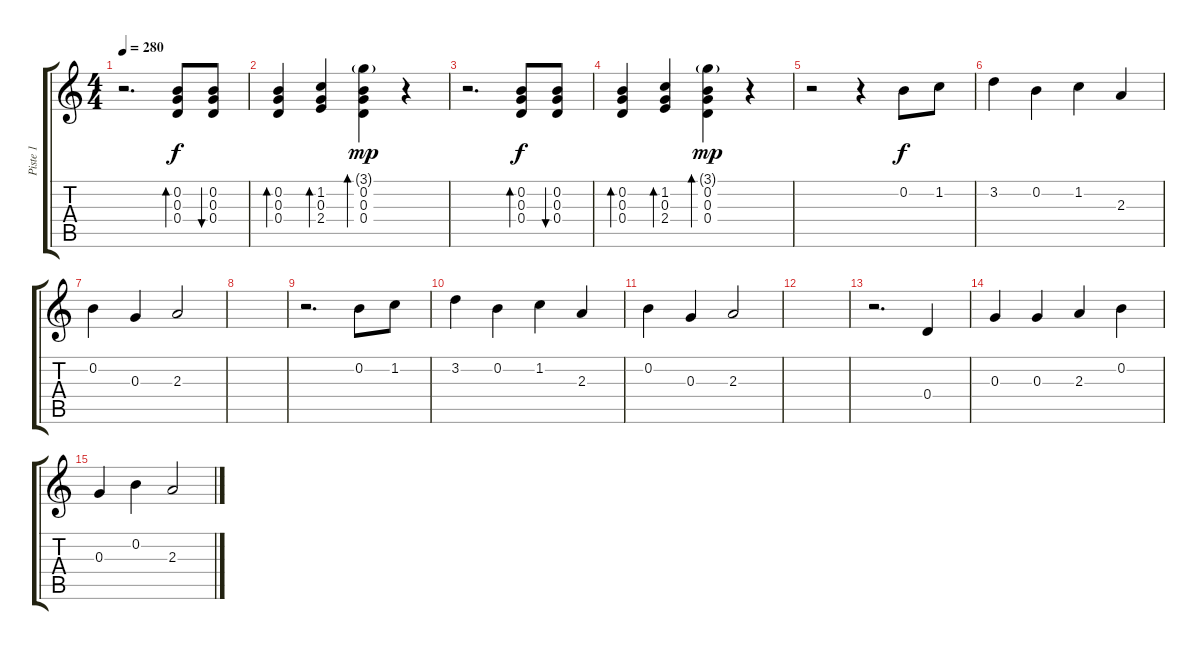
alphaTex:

\track ("Piste 1" "Piste 1") {instrument acousticguitarsteel}
\staff {score tabs}
\tuning (E4 B3 G3 D3 A2 E2) {hide}
\ts (4 4)
\tempo 280
\clef g2
\ks c
r.2{d dy f instrument acousticguitarsteel} (0.2 0.3 0.4).8{bd 60} (0.2 0.3 0.4).8{bu 60} |
(0.2 0.3 0.4).4{bd 60} (1.2 0.3 2.4).4{bd 60} (3.1{g} 0.2 0.3 0.4).4{bd 120 dy mp} r.4 |
r.2{d} (0.2 0.3 0.4).8{bd 60 dy f} (0.2 0.3 0.4).8{bu 60} |
(0.2 0.3 0.4).4{bd 60} (1.2 0.3 2.4).4{bd 60} (3.1{g} 0.2 0.3 0.4).4{bd 120 dy mp} r.4 |
r.2 r.4 0.2.8{dy f} 1.2.8 |
3.2.4 0.2.4 1.2.4 2.3.4 |
0.2.4 0.3.4 2.3.2 |
|
r.2{d} 0.2.8 1.2.8 |
3.2.4 0.2.4 1.2.4 2.3.4 |
0.2.4 0.3.4 2.3.2 |
|
r.2{d} 0.4.4 |
0.3.4 0.3.4 2.3.4 0.2.4 |
0.3.4 0.2.4 2.3.2
